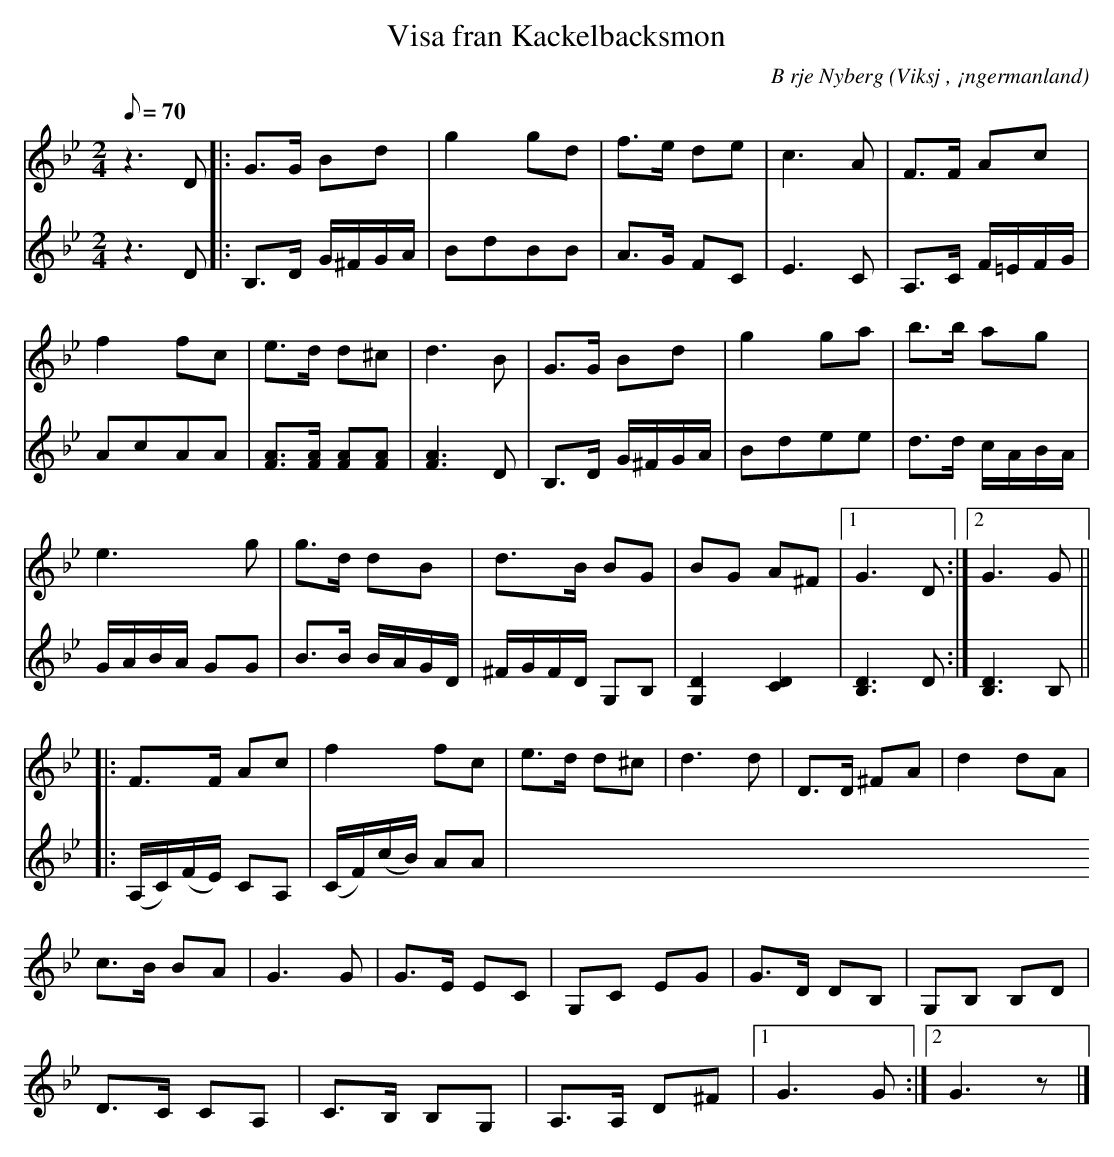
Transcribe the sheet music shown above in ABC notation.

X:1
T:Visa fran Kackelbacksmon
C:B rje Nyberg
O:Viksj , ¡ngermanland
M:2/4
L:1/8
Q:70
K:Gm
V:1
z2> D2|: G>G Bd | g2 gd | f>e de | c2>A2 | F>F Ac |
f2 fc | e>d d^c | d2>B2 | G>G Bd |g2 ga | b>b ag |
e2> g2 | g>d dB |d>B BG |BG A^F |1 G2> D2 :|2 G2> G2 ||
|: F>F Ac | f2 fc | e>d d^c | d2>d2 | D>D ^FA | d2 dA |
c>B BA |G2> G2 | G>E EC | G,C EG | G>D DB, | G,B, B,D |
D>C CA, | C>B, B,G, | A,>A, D^F |1 G2> G2 :|2 G2> z2 |]
V:2
z2> D2 |: B,>D G/2^F/2G/2A/2 | BdBB | A>G FC | E2>C2 | A,>C F/2=E/2F/2G/2 |
AcAA | [AF]>[AF] [AF][AF] | [A2F2]> D2 | B,>D G/2^F/2G/2A/2 | Bdee | d>d c/2A/2B/2A/2 |
G/2A/2B/2A/2 GG | B>B B/2A/2G/2D/2 | ^F/2G/2F/2D/2 G,B, | [G,2D2] [C2D2] | [D2B,2]> D2 :| [D2B,2]> B,2 ||
|: (A,/2C/2)(F/2E/2) CA, | (C/2F/2)(c/2B/2) AA |
